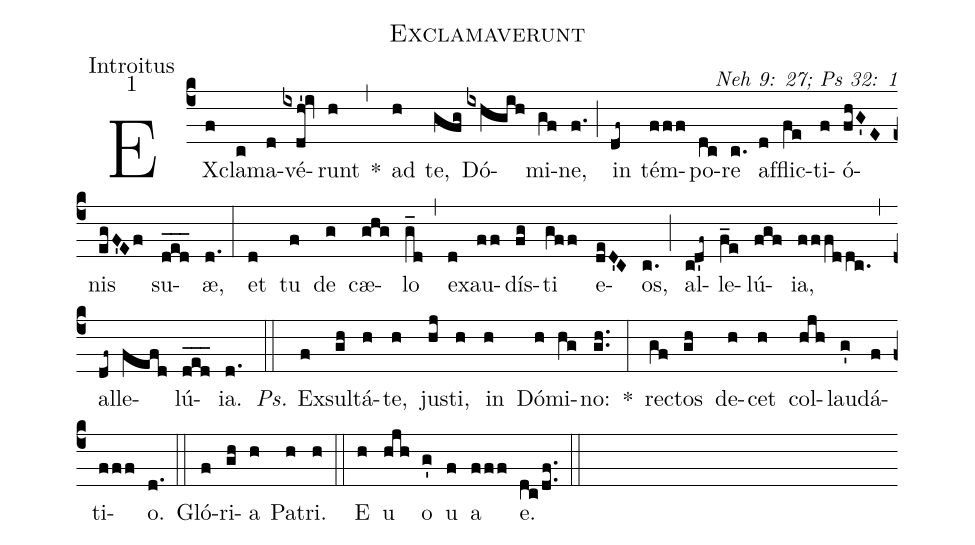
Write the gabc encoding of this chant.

name: Exclamaverunt;
office-part: Introitus;
mode: 1;
commentary: Neh 9: 27; Ps 32: 1;
%%
(c4) EX(f)cla(c)ma(d)vé(ixdh'!iv)runt(h) *(,) ad(h) te,(gfg) Dó(ixhgih)mi(gf)ne,(f.) (;) in(df~) tém(fff)po(dc)re(c.) af(d)flic(fe)ti(f)ó(fhG'E)nis(egF'Ef) su(d_e_d_)æ,(d.) (:)
et(d) tu(f) de(g) cæ(ghg)lo(g_d) (,) ex(d)au(ff)dís(fg)ti(gff) e(deD'C)os,(c.) (;) al(cd'f~)le(f_e)lú(fgf)ia,(fffddc.) (,) al(df~)le(fefd)lú(d_e_d_)ia.(d.) (::)
<i>Ps.</i> Ex(f)sul(gh)tá(h)te,(h) jus(hj)ti,(h) in(h) Dó(h)mi(hg)no:(gh..) *(:)
rec(gf)tos(gh) de(h)cet(h) col(hjh)lau(g')dá(f)ti(fff)o.(d.) (::)
Gló(f)ri(gh)a(h) Pa(h)tri.(h) (::)
<eu>E(h) u(hjh) o(g') u(f) a(fff) e.</eu>(dc/df..) (::)
